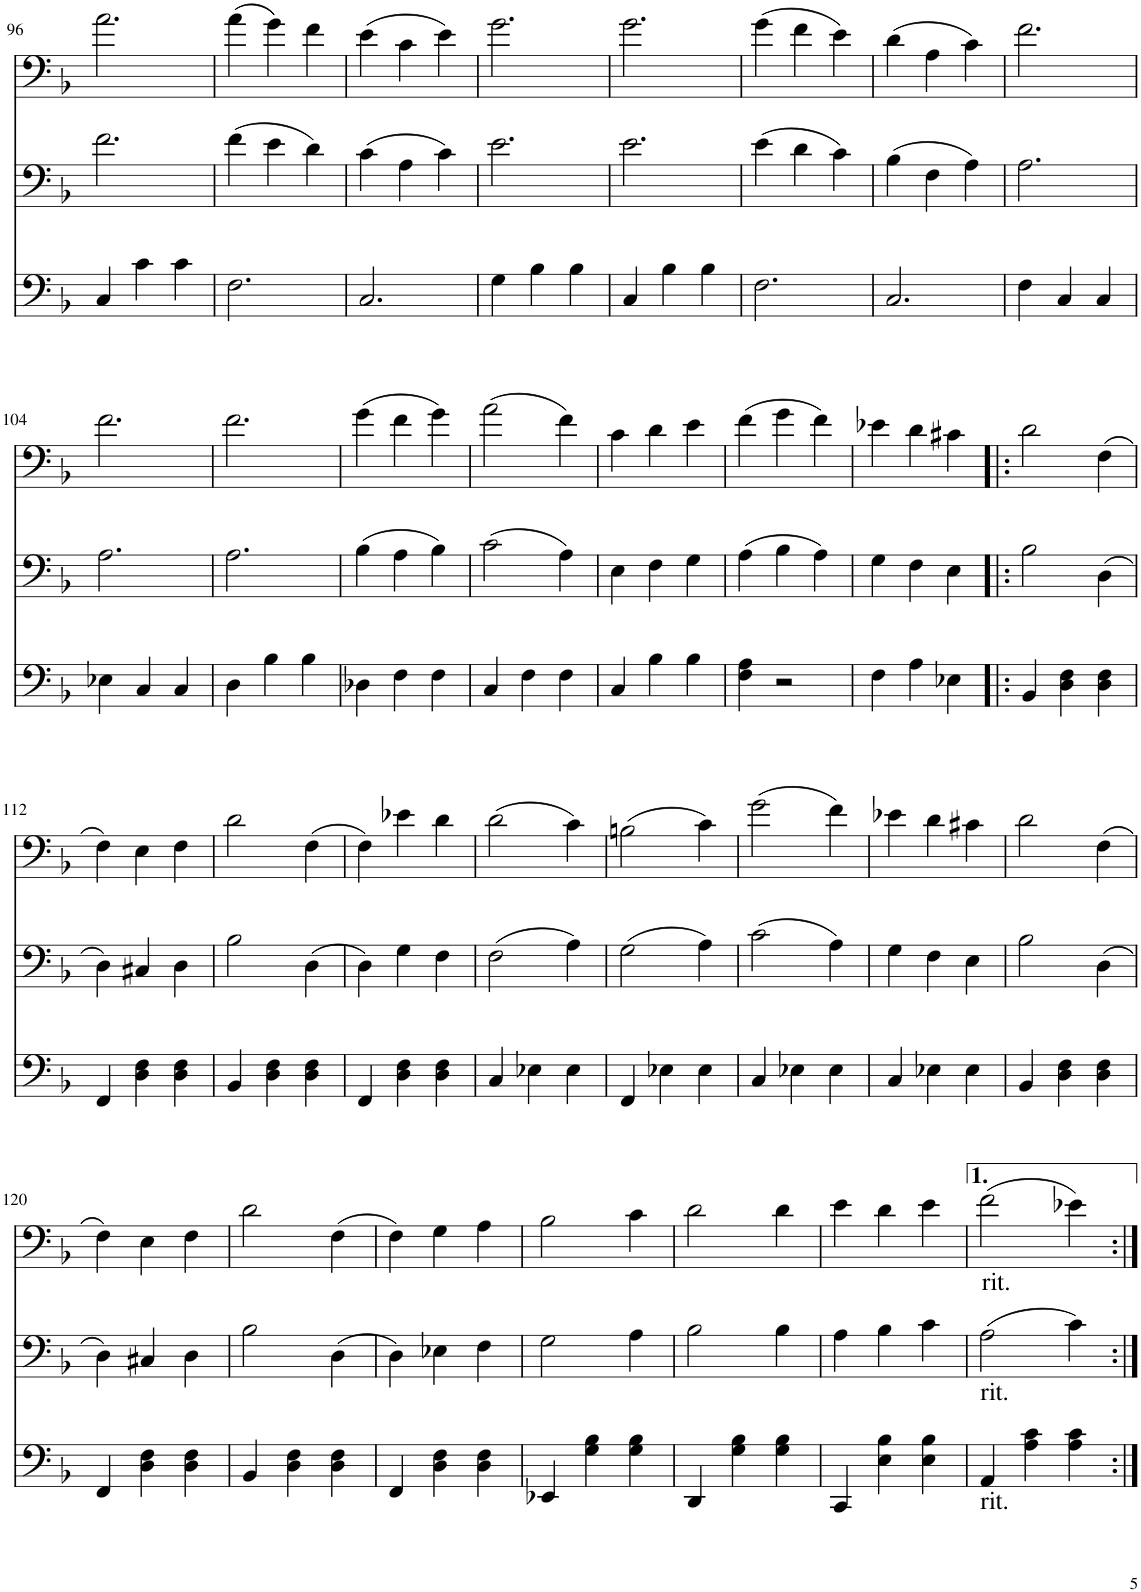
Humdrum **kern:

**kern	**kern	**kern	**harte
*part3	*part2	*part1	*part1
*staff3	*staff2	*staff1	*
*I"Cello	*I"Cello	*I"Cello	*
!!LO:PB:g=z
*clefF4	*clefF4	*clefF4	*
*k[b-]	*k[b-]	*k[b-]	*
*M3/4	*M3/4	*M3/4	*
=96	=96	=96	=96
4C/	2.f\	2.a\	.
4c\	.	.	.
4c\	.	.	.
=97	=97	=97	=97
2.F\	(4f\	(4a\	.
.	4e\	4g\)	.
.	4d\)	4f\	.
=98	=98	=98	=98
2.C/	(4c\	(4e\	.
.	4A\	4c\	.
.	4c\)	4e\)	.
=99	=99	=99	=99
4G\	2.e\	2.g\	.
4B-\	.	.	.
4B-\	.	.	.
=100	=100	=100	=100
4C/	2.e\	2.g\	.
4B-\	.	.	.
4B-\	.	.	.
=101	=101	=101	=101
2.F\	(4e\	(4g\	.
.	4d\	4f\	.
.	4c\)	4e\)	.
=102	=102	=102	=102
2.C/	(4B-\	(4d\	.
.	4F\	4A\	.
.	4A\)	4c\)	.
=103	=103	=103	=103
4F\	2.A\	2.f\	.
4C/	.	.	.
4C/	.	.	.
!!LO:LB:g=z
=104	=104	=104	=104
4E-X\	2.A\	2.f\	.
4C/	.	.	.
4C/	.	.	.
=105	=105	=105	=105
4D\	2.A\	2.f\	.
4B-\	.	.	.
4B-\	.	.	.
=106	=106	=106	=106
4D-X\	(4B-\	(4g\	.
4F\	4A\	4f\	.
4F\	4B-\)	4g\)	.
=107	=107	=107	=107
4C/	(2c\	(2a\	.
4F\	.	.	.
4F\	4A\)	4f\)	.
=108	=108	=108	=108
4C/	4E\	4c\	.
4B-\	4F\	4d\	.
4B-\	4G\	4e\	.
=109	=109	=109	=109
4F\ 4A\	(4A\	(4f\	.
2r	4B-\	4g\	.
.	4A\)	4f\)	.
=110	=110	=110	=110
4F\	4G\	4e-X\	.
4A\	4F\	4d\	.
4E-X\	4E\	4c#X\	.
=111!|:	=111!|:	=111!|:	=111!|:
4BB-/	2B-\	2d\	.
4D\ 4F\	.	.	.
4D\ 4F\	(4D\	(4F\	.
!!LO:LB:g=z
=112	=112	=112	=112
4FF/	4D\)	4F\)	.
4D\ 4F\	4C#X/	4E\	.
4D\ 4F\	4D\	4F\	.
=113	=113	=113	=113
4BB-/	2B-\	2d\	.
4D\ 4F\	.	.	.
4D\ 4F\	(4D\	(4F\	.
=114	=114	=114	=114
4FF/	4D\)	4F\)	.
4D\ 4F\	4G\	4e-X\	.
4D\ 4F\	4F\	4d\	.
=115	=115	=115	=115
4C/	(2F\	(2d\	.
4E-X\	.	.	.
4E-\	4A\)	4c\)	.
=116	=116	=116	=116
4FF/	(2G\	(2Bn\	.
4E-X\	.	.	.
4E-\	4A\)	4c\)	.
=117	=117	=117	=117
4C/	(2c\	(2g\	.
4E-X\	.	.	.
4E-\	4A\)	4f\)	.
=118	=118	=118	=118
4C/	4G\	4e-X\	.
4E-X\	4F\	4d\	.
4E-\	4E\	4c#X\	.
=119	=119	=119	=119
4BB-/	2B-\	2d\	.
4D\ 4F\	.	.	.
4D\ 4F\	(4D\	(4F\	.
!!LO:LB:g=z
=120	=120	=120	=120
4FF/	4D\)	4F\)	.
4D\ 4F\	4C#X/	4E\	.
4D\ 4F\	4D\	4F\	.
=121	=121	=121	=121
4BB-/	2B-\	2d\	.
4D\ 4F\	.	.	.
4D\ 4F\	(4D\	(4F\	.
=122	=122	=122	=122
4FF/	4D\)	4F\)	.
4D\ 4F\	4E-X\	4G\	.
4D\ 4F\	4F\	4A\	.
=123	=123	=123	=123
4EE-X/	2G\	2B-\	.
4G\ 4B-\	.	.	.
4G\ 4B-\	4A\	4c\	.
=124	=124	=124	=124
4DD/	2B-\	2d\	.
4G\ 4B-\	.	.	.
4G\ 4B-\	4B-\	4d\	.
=125	=125	=125	=125
4CC/	4A\	4e\	.
4E\ 4B-\	4B-\	4d\	.
4E\ 4B-\	4c\	4e\	.
=126	=126	=126	=126
!	!	!	!LO:H:kt=rit.
4AA/	(2A\	(2f\	N
4A\ 4c\	.	.	.
4A\ 4c\	4c\)	4e-X\)	.
=:|!	=:|!	=:|!	=:|!
*-	*-	*-	*-
